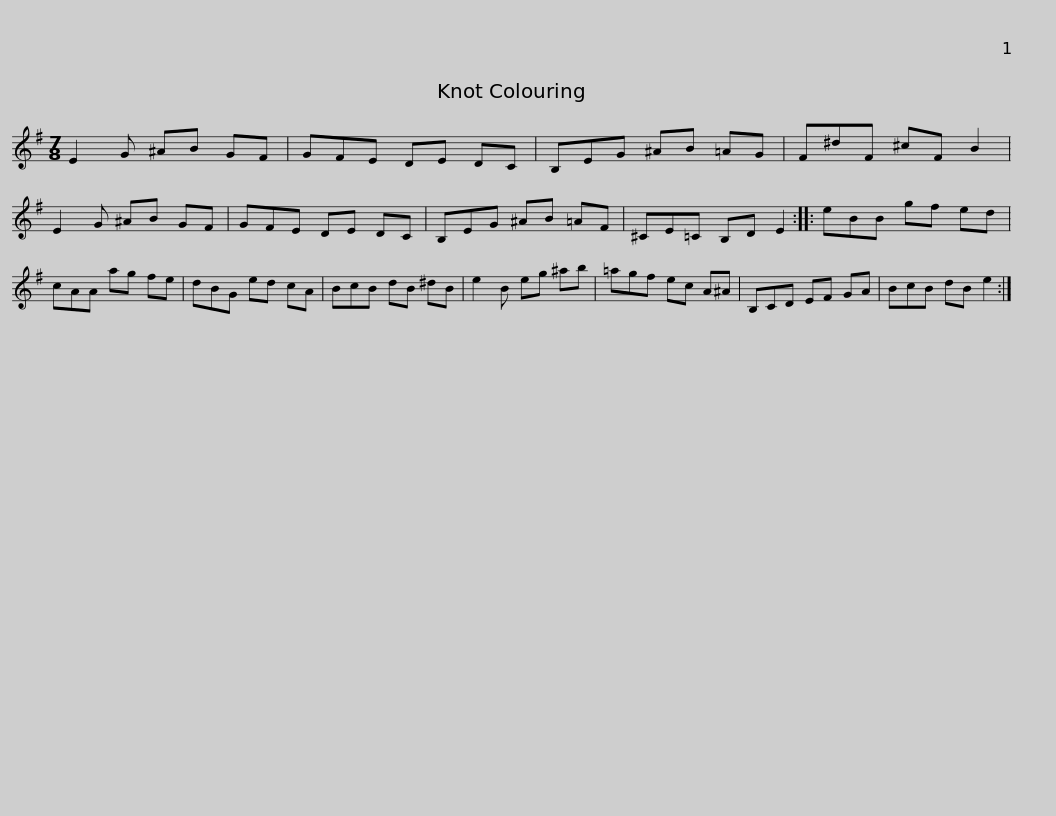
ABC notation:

X:1
L:1/8
M:7/8
I:linebreak $
K:Emin
V:1 treble
V:1
 E2 G ^AB GF | GFE DE DC | B,EG ^AB =AG | F^dF ^cF B2 | E2 G ^AB GF | %5
 GFE DE DC |$ B,EG ^AB =AF | ^CE=C B,D E2 :: eBB gf ed | cAA ag fe | %10
 dBG ed cA | BcB dB ^dB |$ e2 B eg ^ab | =agf ec A^A | B,CD EF GA | %15
 BcB dB e2 :| %16
